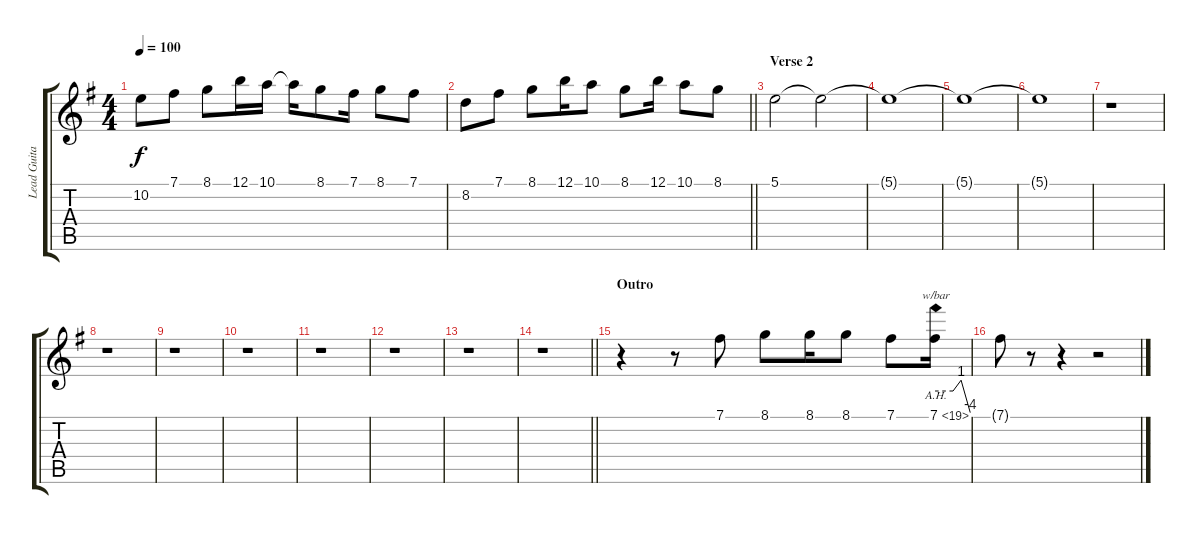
\track ("Lead Guitar" "Lead Guita") {instrument distortionguitar}
\staff {score tabs}
\tuning (B3 Gb3 D3 A2 E2 B1) {hide}
\ts (4 4)
\tempo 100
\clef g2
\ks eminor
10.2.8{dy f} 7.1.8 8.1.8 12.1.16 10.1.16 10.1{t}.16 8.1.8 7.1.16 8.1.8 7.1.8 |
\barLineRight lightlight
8.2.8 7.1.8 8.1.8 12.1.16 10.1.8 8.1.8 12.1.16 10.1.8 8.1.8 |
\section ("" "Verse 2")
5.1.2{volume 8} 5.1{t}.2 |
5.1{t}.1 |
5.1{t}.1{volume 0} |
5.1{t}.1 |
r.1{volume 16 instrument distortionguitar} |
r.1 |
r.1 |
r.1 |
r.1 |
r.1 |
r.1 |
\barLineRight lightlight
r.1 |
\section ("" "Outro")
r.4 r.8 7.1.8 8.1.8 8.1.16 8.1.8 7.1.8 7.1{ah 12}.16{tbe (custom default 0 0 30 0 44 4 60 -16)} |
7.1{t}.8 r.8 r.4 r.2
